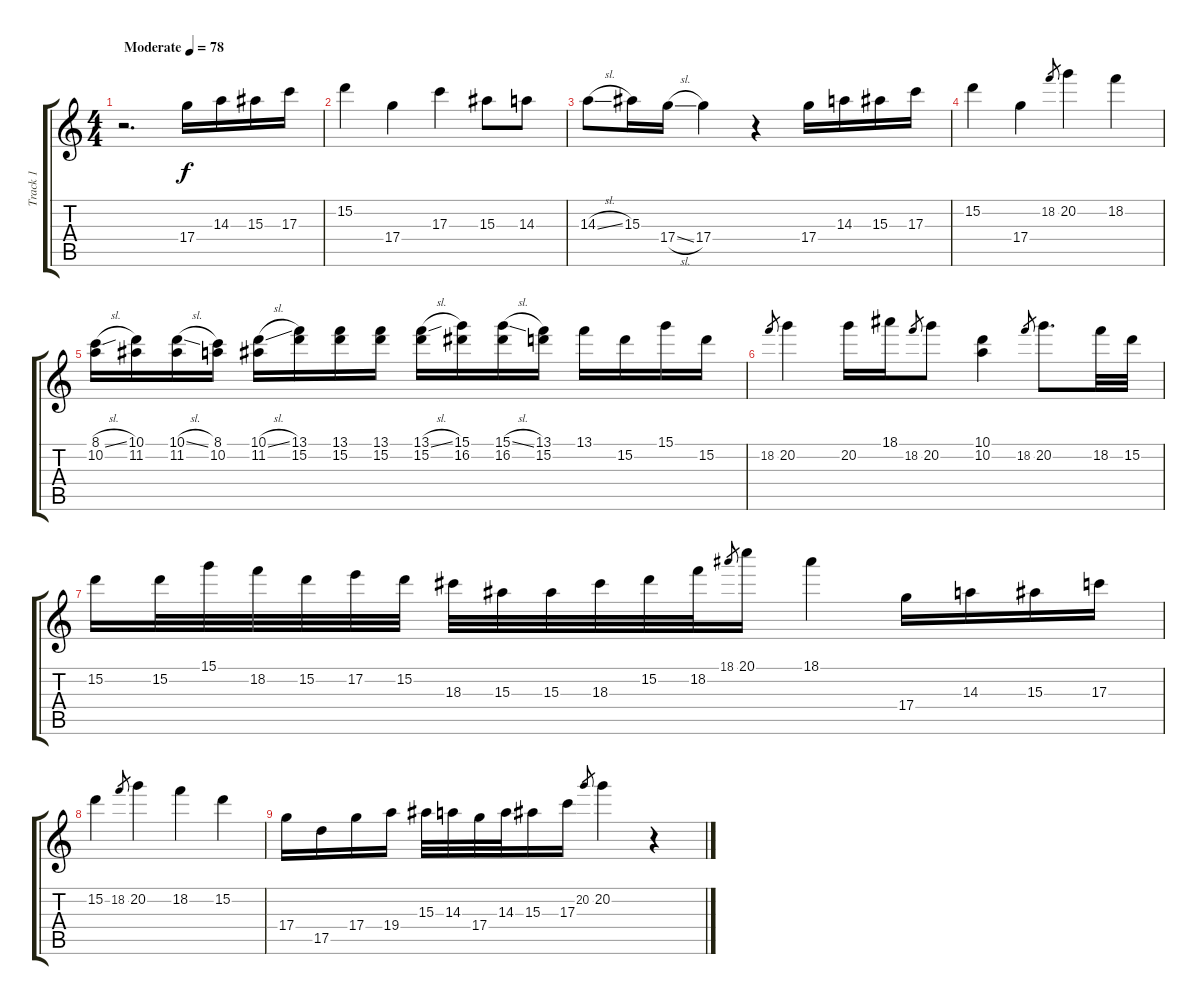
\track ("Track 1" "Track 1") {instrument distortionguitar}
\staff {score tabs}
\tuning (E4 B3 G3 D3 A2 E2) {hide}
\ts (4 4)
\tempo (78 "Moderate")
\clef g2
\ks c
r.2{d dy f instrument distortionguitar} 17.4.16 14.3.16 15.3.16 17.3.16 |
15.2.4 17.4.4 17.3.4 15.3.8 14.3.8 |
14.3{sl}.8 15.3.16 17.4{sl}.16 17.4.4 r.4 17.4.16 14.3.16 15.3.16 17.3.16 |
15.2.4 17.4.4 18.2.8{gr} 20.2.4 18.2.4 |
(8.1{sl} 10.2).16 (10.1 11.2).16 (10.1{sl} 11.2).16 (8.1 10.2).16 (10.1{sl} 11.2).16 (13.1 15.2).16 (13.1 15.2).16 (13.1 15.2).16 (13.1{sl} 15.2).16 (15.1 16.2).16 (15.1{sl} 16.2).16 (13.1 15.2).16 13.1.16 15.2.16 15.1.16 15.2.16 |
18.2.8{gr} 20.2.4 20.2.16 18.1.16 18.2.8{gr} 20.2.8 (10.1 10.2).4 18.2.8{gr} 20.2.8{d} 18.2.32 15.2.32 |
15.2.16 15.2.32 15.1.32 18.2.32 15.2.32 17.2.32 15.2.32 18.3.32 15.3.32 15.3.32 18.3.32 15.2.32 18.2.32 18.1.8{gr} 20.1.16 18.1.4 17.4.16 14.3.16 15.3.16 17.3.16 |
15.2.4 18.2.8{gr} 20.2.4 18.2.4 15.2.4 |
17.4.16 17.5.16 17.4.16 19.4.16 15.3.32 14.3.32 17.4.32 14.3.32 15.3.16 17.3.16 20.2.8{gr} 20.2.4 r.4
